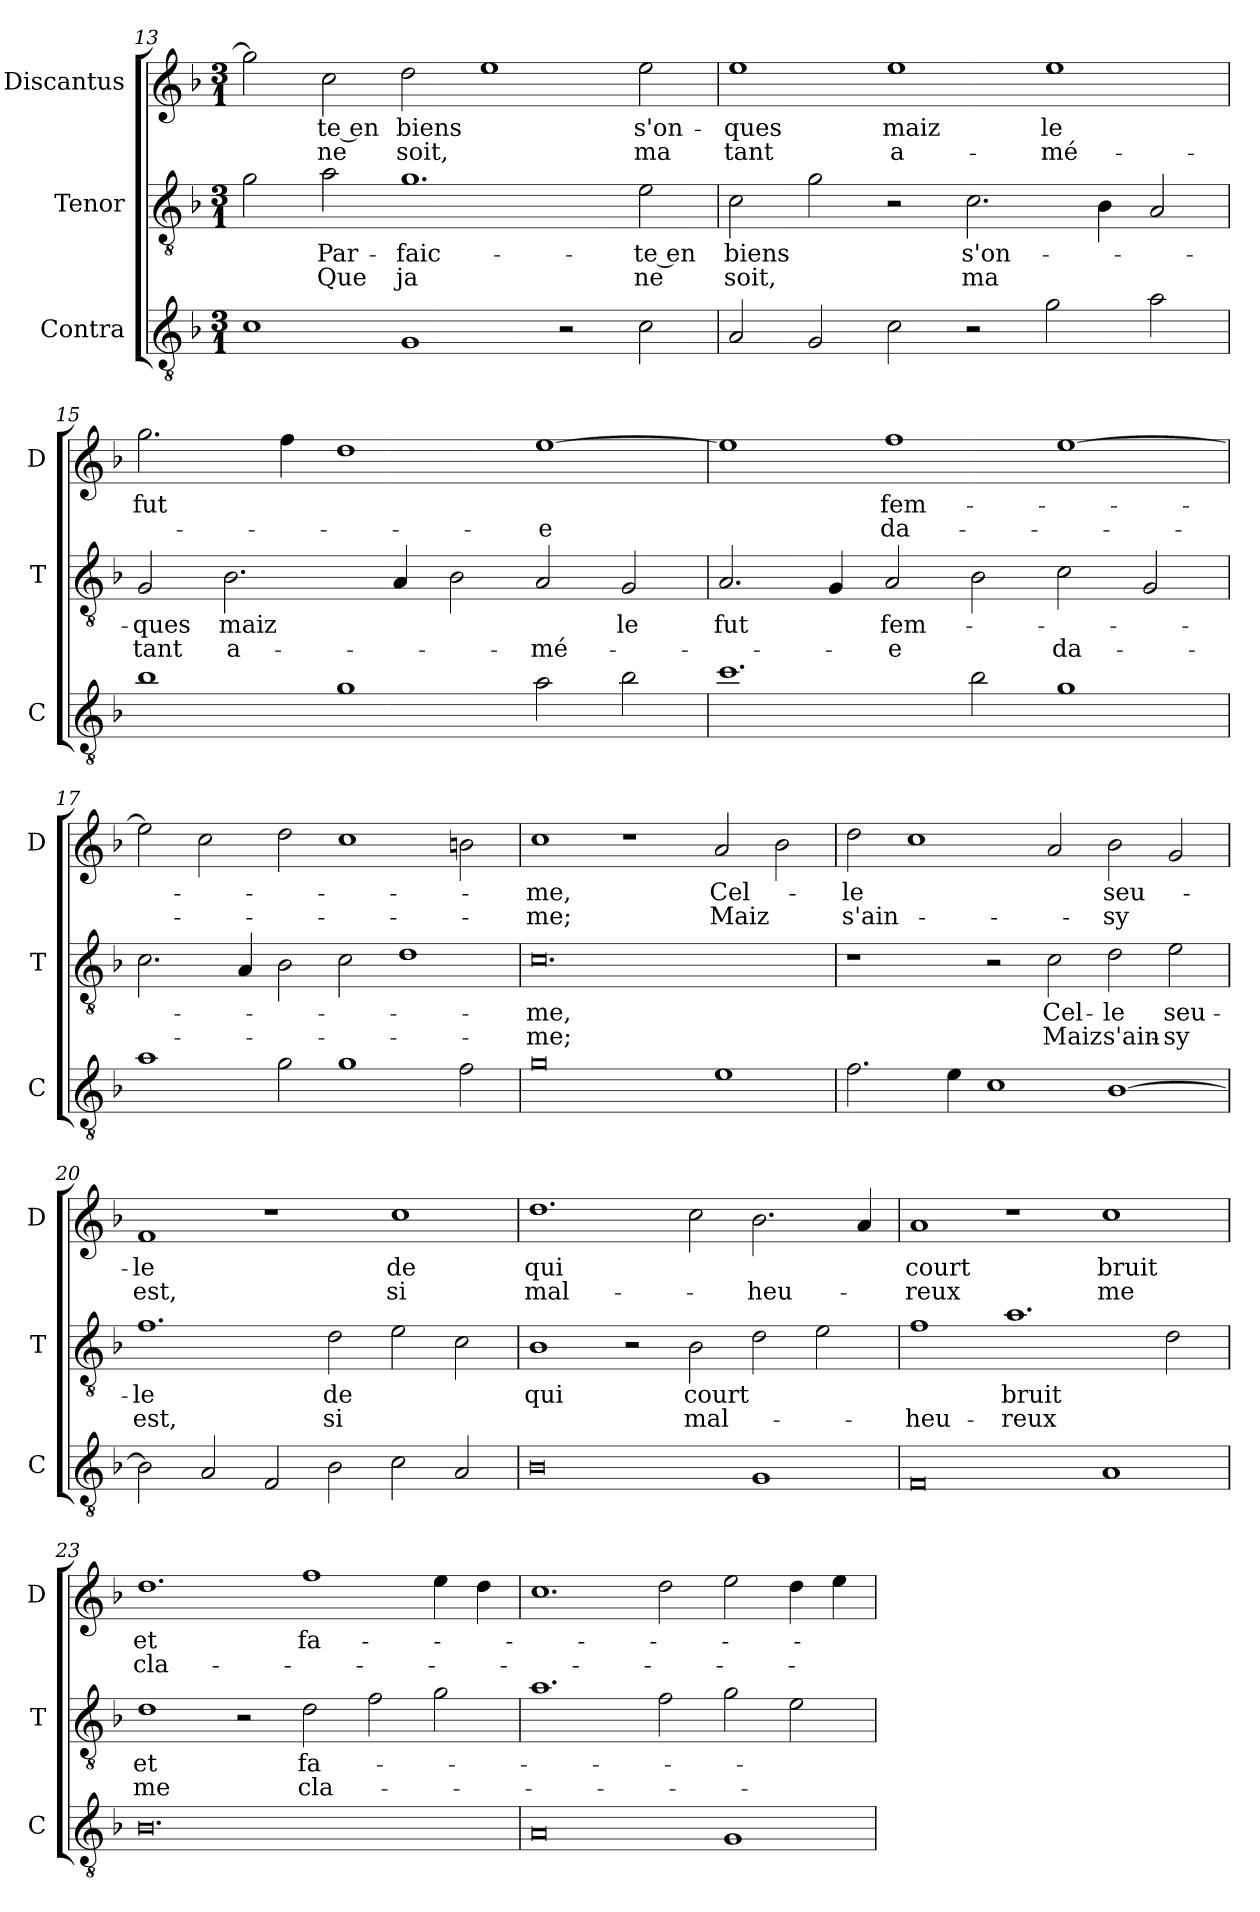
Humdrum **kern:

**kern	**kern	**text	**text	**kern	**text	**text
*part3	*part2	*part2	*part2	*part1	*part1	*part1
*staff3	*staff2	*staff2	*staff2	*staff1	*staff1	*staff1
*I"Contra	*I"Tenor	*	*	*I"Discantus	*	*
*I'C	*I'T	*	*	*I'D	*	*
*clefGv2	*clefGv2	*	*	*clefG2	*	*
*k[b-]	*k[b-]	*	*	*k[b-]	*	*
*M3/1	*M3/1	*	*	*M3/1	*	*
=13	=13	=13	=13	=13	=13	=13
1c	2g\	.	.	2gg\]	.	.
.	2a\	Par-	Que	2cc\	-te en	ne
1G	1.g	-faic-	ja	2dd\	biens	soit,
.	.	.	.	1ee	.	.
2r	.	.	.	.	.	.
2c\	2e\	-te en	ne	2ee\	s'on-	ma
=14	=14	=14	=14	=14	=14	=14
2A/	2c\	biens	soit,	1ee	-ques	tant
2G/	2g\	.	.	.	.	.
2c\	2r	.	.	1ee	maiz	a-
2r	2.c\	s'on-	ma	.	.	.
2g\	.	.	.	1ee	le	-mé-
.	4B-\	.	.	.	.	.
2a\	2A/	.	.	.	.	.
=15	=15	=15	=15	=15	=15	=15
1b-	2G/	-ques	tant	2.gg\	fut	.
.	2.B-\	maiz	a-	.	.	.
.	.	.	.	4ff\	.	.
1g	.	.	.	1dd	.	.
.	4A/	.	.	.	.	.
.	2B-\	.	.	.	.	.
2a\	2A/	.	-mé-	[1ee	.	-e
2b-\	2G/	le	.	.	.	.
=16	=16	=16	=16	=16	=16	=16
1.cc	2.A/	fut	.	1ee]	.	.
.	4G/	.	.	.	.	.
.	2A/	fem-	-e	1ff	fem-	da-
2b-\	2B-\	.	.	.	.	.
1g	2c\	.	da-	[1ee	.	.
.	2G/	.	.	.	.	.
=17	=17	=17	=17	=17	=17	=17
1a	2.c\	.	.	2ee\]	.	.
.	.	.	.	2cc\	.	.
.	4A/	.	.	.	.	.
2g\	2B-\	.	.	2dd\	.	.
1g	2c\	.	.	1cc	.	.
.	1d	.	.	.	.	.
2f\	.	.	.	2bn\	.	.
=18	=18	=18	=18	=18	=18	=18
0g	0.c	-me,	-me;	1cc	-me,	-me;
.	.	.	.	1r	.	.
1e	.	.	.	2a/	Cel-	Maiz
.	.	.	.	2b-\	.	.
=19	=19	=19	=19	=19	=19	=19
2.f\	1r	.	.	2dd\	-le	s'ain-
.	.	.	.	1cc	.	.
4e\	.	.	.	.	.	.
1c	2r	.	.	.	.	.
.	2c\	Cel-	Maiz	2a/	.	.
[1B-	2d\	-le	s'ain-	2b-\	seu-	-sy
.	2e\	seu-	-sy	2g/	.	.
=20	=20	=20	=20	=20	=20	=20
2B-\]	1.f	-le	est,	1f	-le	est,
2A/	.	.	.	.	.	.
2F/	.	.	.	1r	.	.
2B-\	2d\	de	si	.	.	.
2c\	2e\	.	.	1cc	de	si
2A/	2c\	.	.	.	.	.
=21	=21	=21	=21	=21	=21	=21
0B-	1B-	qui	.	1.dd	qui	mal-
.	2r	.	.	.	.	.
.	2B-\	court	mal-	2cc\	.	.
1G	2d\	.	.	2.b-\	.	-heu-
.	2e\	.	.	.	.	.
.	.	.	.	4a/	.	.
=22	=22	=22	=22	=22	=22	=22
0F	1f	.	-heu-	1a	court	-reux
.	1.a	bruit	-reux	1r	.	.
1A	.	.	.	1cc	bruit	me
.	2d\	.	.	.	.	.
=23	=23	=23	=23	=23	=23	=23
0.B-	1d	et	me	1.dd	et	cla-
.	2r	.	.	.	.	.
.	2d\	fa-	cla-	1ff	fa-	.
.	2f\	.	.	.	.	.
.	2g\	.	.	4ee\	.	.
.	.	.	.	4dd\	.	.
=24	=24	=24	=24	=24	=24	=24
0A	1.a	.	.	1.cc	.	.
.	2f\	.	.	2dd\	.	.
1G	2g\	.	.	2ee\	.	.
.	2e\	.	.	4dd\	.	.
.	.	.	.	4ee\	.	.
=	=	=	=	=	=	=
*-	*-	*-	*-	*-	*-	*-
